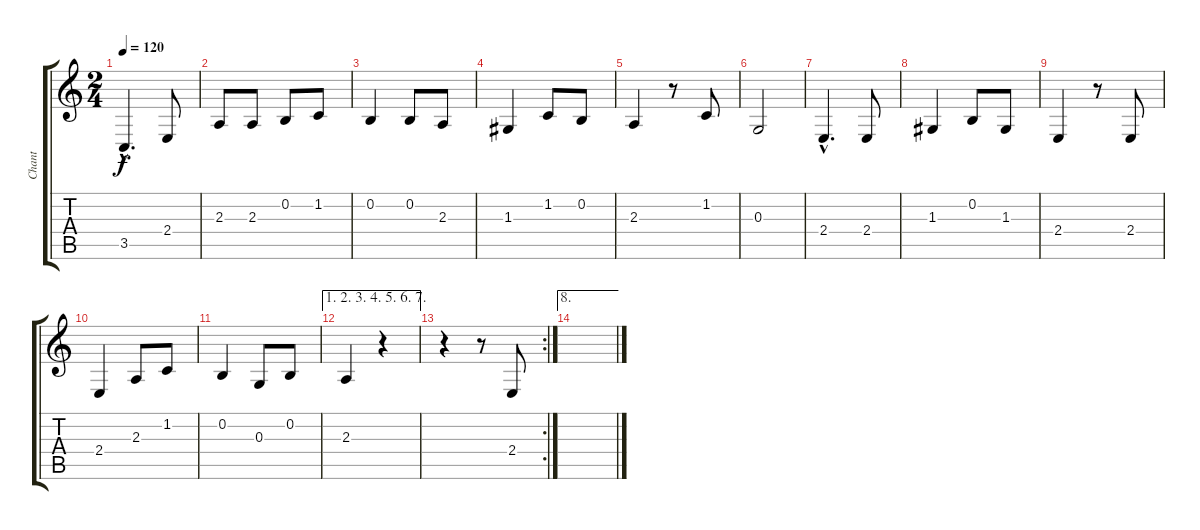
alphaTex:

\track ("Chant" "Chant") {instrument trombone}
\staff {score tabs}
\tuning (E4 B3 G3 D3 A2 E2) {hide}
\ts (2 4)
\tempo 120
\clef g2
\ks c
3.5{hac}.4{d dy f} 2.4.8 |
2.3.8 2.3.8 0.2.8 1.2.8 |
0.2.4 0.2.8 2.3.8 |
1.3.4 1.2.8 0.2.8 |
2.3.4 r.8 1.2.8 |
0.3.2 |
2.4{hac}.4{d} 2.4.8 |
1.3.4 0.2.8 1.3.8 |
2.4.4 r.8 2.4.8 |
2.4.4 2.3.8 1.2.8 |
0.2.4 0.3.8 0.2.8 |
\ae (1 2 3 4 5 6 7)
2.3.4 r.4 |
\rc 2
r.4 r.8 2.4.8 |
\ae 8
